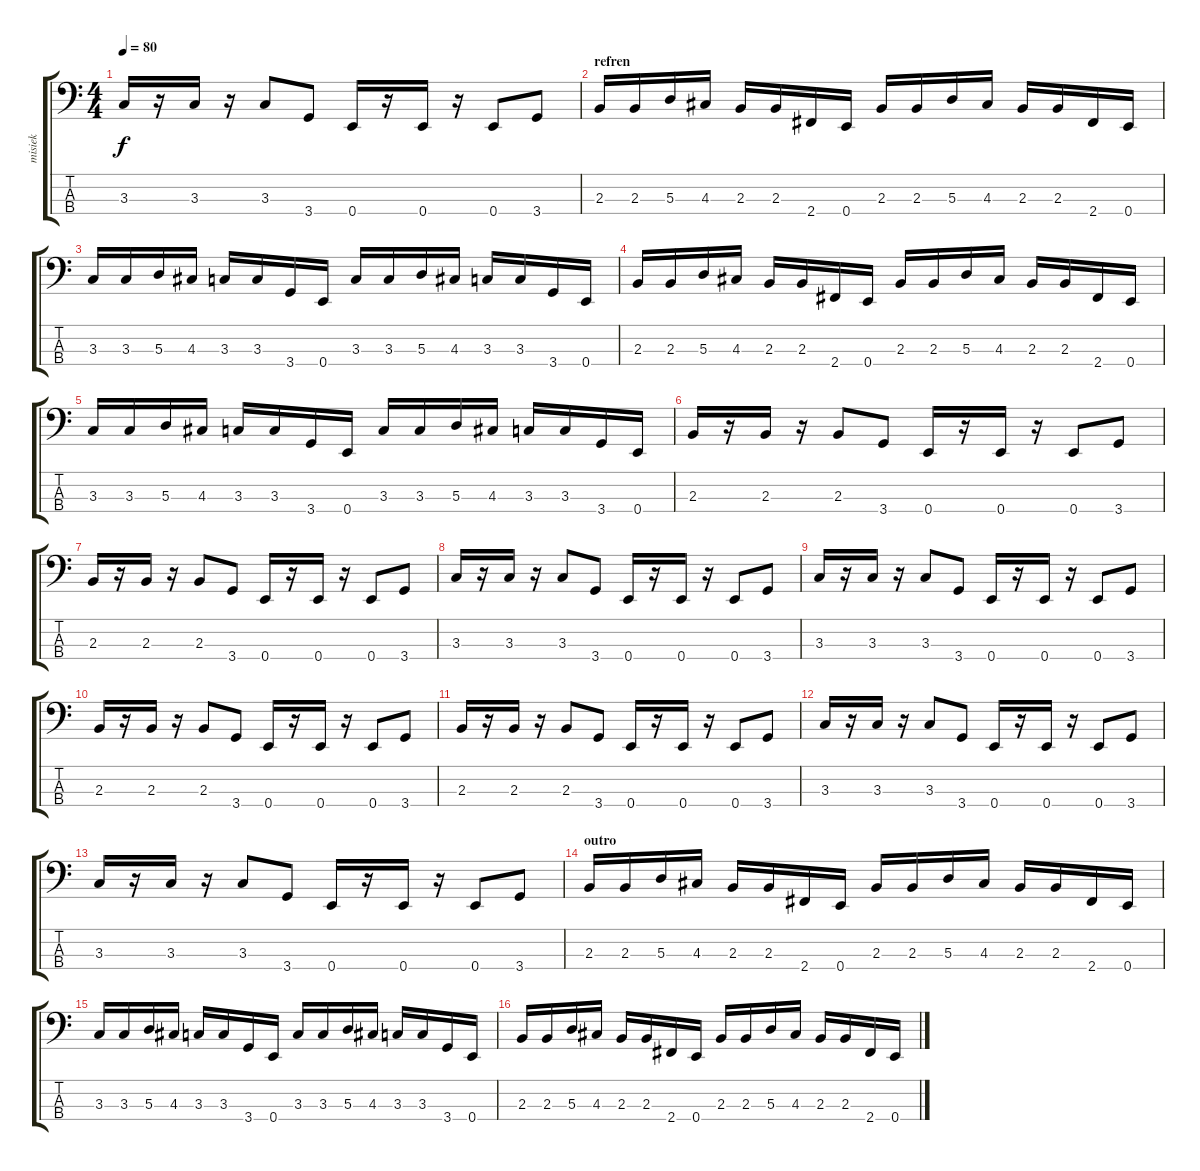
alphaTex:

\track ("misiek" "misiek") {instrument electricbasspick}
\staff {score tabs}
\tuning (G2 D2 A1 E1) {hide}
\ts (4 4)
\tempo 80
\clef f4
\ks c
3.3.16{dy f} r.16 3.3.16 r.16 3.3.8 3.4.8 0.4.16 r.16 0.4.16 r.16 0.4.8 3.4.8 |
\section ("" "refren")
2.3.16 2.3.16 5.3.16 4.3.16 2.3.16 2.3.16 2.4.16 0.4.16 2.3.16 2.3.16 5.3.16 4.3.16 2.3.16 2.3.16 2.4.16 0.4.16 |
3.3.16 3.3.16 5.3.16 4.3.16 3.3.16 3.3.16 3.4.16 0.4.16 3.3.16 3.3.16 5.3.16 4.3.16 3.3.16 3.3.16 3.4.16 0.4.16 |
2.3.16 2.3.16 5.3.16 4.3.16 2.3.16 2.3.16 2.4.16 0.4.16 2.3.16 2.3.16 5.3.16 4.3.16 2.3.16 2.3.16 2.4.16 0.4.16 |
3.3.16 3.3.16 5.3.16 4.3.16 3.3.16 3.3.16 3.4.16 0.4.16 3.3.16 3.3.16 5.3.16 4.3.16 3.3.16 3.3.16 3.4.16 0.4.16 |
2.3.16 r.16 2.3.16 r.16 2.3.8 3.4.8 0.4.16 r.16 0.4.16 r.16 0.4.8 3.4.8 |
2.3.16 r.16 2.3.16 r.16 2.3.8 3.4.8 0.4.16 r.16 0.4.16 r.16 0.4.8 3.4.8 |
3.3.16 r.16 3.3.16 r.16 3.3.8 3.4.8 0.4.16 r.16 0.4.16 r.16 0.4.8 3.4.8 |
3.3.16 r.16 3.3.16 r.16 3.3.8 3.4.8 0.4.16 r.16 0.4.16 r.16 0.4.8 3.4.8 |
2.3.16 r.16 2.3.16 r.16 2.3.8 3.4.8 0.4.16 r.16 0.4.16 r.16 0.4.8 3.4.8 |
2.3.16 r.16 2.3.16 r.16 2.3.8 3.4.8 0.4.16 r.16 0.4.16 r.16 0.4.8 3.4.8 |
3.3.16 r.16 3.3.16 r.16 3.3.8 3.4.8 0.4.16 r.16 0.4.16 r.16 0.4.8 3.4.8 |
3.3.16 r.16 3.3.16 r.16 3.3.8 3.4.8 0.4.16 r.16 0.4.16 r.16 0.4.8 3.4.8 |
\section ("" "outro")
2.3.16 2.3.16 5.3.16 4.3.16 2.3.16 2.3.16 2.4.16 0.4.16 2.3.16 2.3.16 5.3.16 4.3.16 2.3.16 2.3.16 2.4.16 0.4.16 |
3.3.16 3.3.16 5.3.16 4.3.16 3.3.16 3.3.16 3.4.16 0.4.16 3.3.16 3.3.16 5.3.16 4.3.16 3.3.16 3.3.16 3.4.16 0.4.16 |
2.3.16 2.3.16 5.3.16 4.3.16 2.3.16 2.3.16 2.4.16 0.4.16 2.3.16 2.3.16 5.3.16 4.3.16 2.3.16 2.3.16 2.4.16 0.4.16
